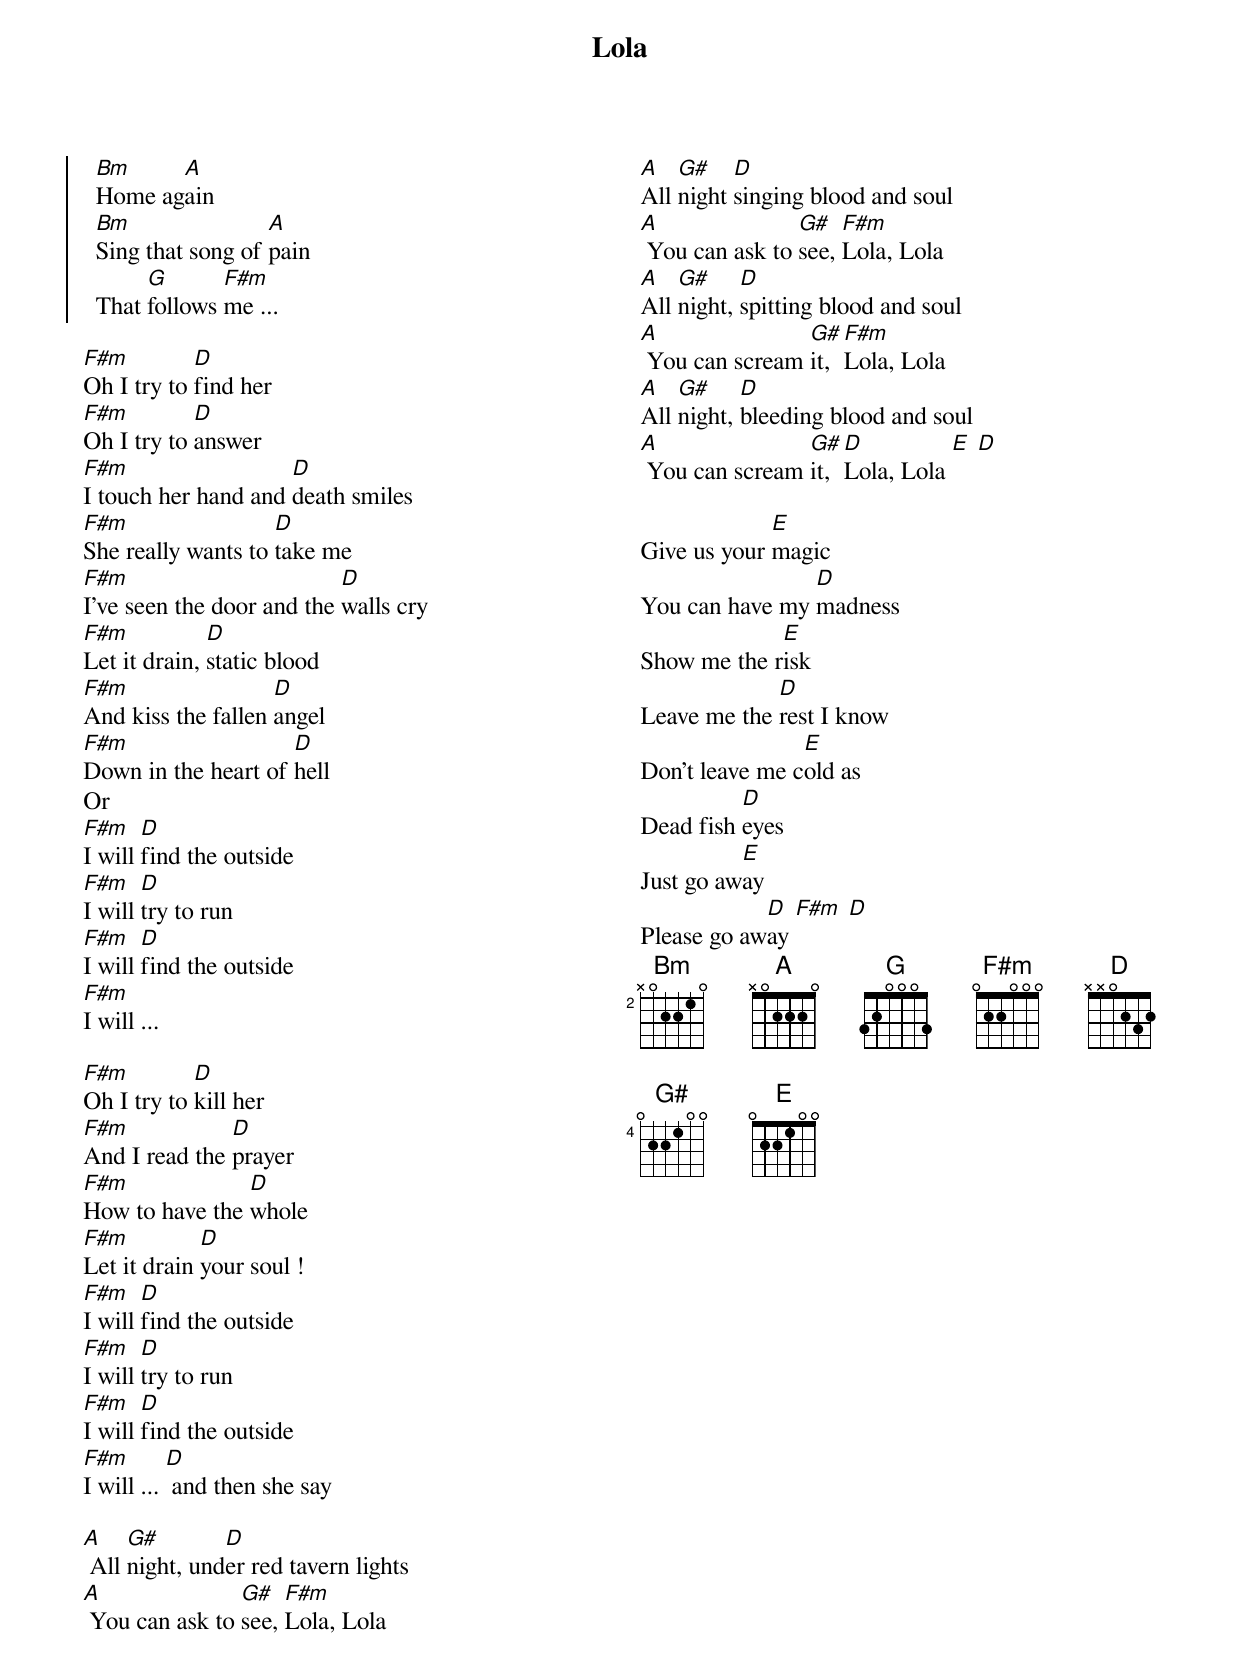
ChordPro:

{title: Lola}
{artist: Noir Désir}
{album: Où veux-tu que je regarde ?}
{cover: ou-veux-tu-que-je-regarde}
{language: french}
{columns: 2}
{define: Bm base-fret 2 frets X 0 2 2 1 0}
{define: A frets X 0 2 2 2 0}
{define: G frets 3 2 0 0 0 3}
{define: F#m base-fret 1 frets 0 2 2 0 0 0}
{define: D frets X X 0 2 3 2}
{define: G# base-fret 4 frets 0 2 2 1 0 0}
{define: E frets 0 2 2 1 0 0}

{start_of_chorus}
  [Bm]Home ag[A]ain
  [Bm]Sing that song of [A]pain
  That [G]follows [F#m]me ...
{end_of_chorus}

[F#m]Oh I try to [D]find her
[F#m]Oh I try to [D]answer
[F#m]I touch her hand and [D]death smiles
[F#m]She really wants to [D]take me
[F#m]I've seen the door and the [D]walls cry
[F#m]Let it drain, [D]static blood
[F#m]And kiss the fallen [D]angel
[F#m]Down in the heart of [D]hell
Or
[F#m]I will [D]find the outside
[F#m]I will [D]try to run
[F#m]I will [D]find the outside
[F#m]I will ...

[F#m]Oh I try to [D]kill her
[F#m]And I read the [D]prayer
[F#m]How to have the [D]whole
[F#m]Let it drain [D]your soul !
[F#m]I will [D]find the outside
[F#m]I will [D]try to run
[F#m]I will [D]find the outside
[F#m]I will ... [D] and then she say

{start_of_bridge}
[A] All [G#]night, und[D]er red tavern lights
[A] You can ask to [G#]see, [F#m]Lola, Lola
[A]All [G#]night [D]singing blood and soul
[A] You can ask to [G#]see, [F#m]Lola, Lola
[A]All [G#]night, [D]spitting blood and soul
[A] You can scream [G#]it, [F#m]Lola, Lola
[A]All [G#]night, [D]bleeding blood and soul
[A] You can scream [G#]it, [D]Lola, Lola [E] [D]
{end_of_bridge}

Give us your [E]magic
You can have my [D]madness
Show me the r[E]isk
Leave me the [D]rest I know
Don't leave me c[E]old as
Dead fish [D]eyes
Just go aw[E]ay
Please go aw[D]ay [F#m] [D]
